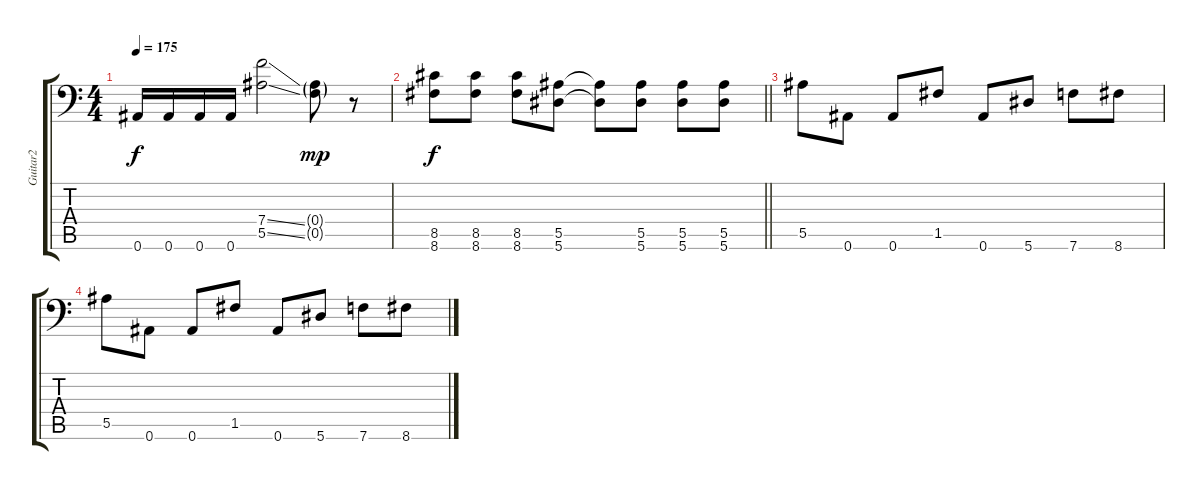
\track ("Guitar2" "Guitar2") {instrument distortionguitar}
\staff {score tabs}
\tuning (C4 G3 Eb3 Bb2 F2 Bb1) {hide}
\ts (4 4)
\tempo 175
\clef f4
\ks c
0.6.16{dy f} 0.6.16 0.6.16 0.6.16 (7.4{ss} 5.5{ss}).2 (0.4{g} 0.5{g}).8{dy mp} r.8 |
\barLineRight lightlight
(8.5 8.6).8{dy f} (8.5 8.6).8 (8.5 8.6).8 (5.5 5.6).8 (5.5{t} 5.6{t}).8 (5.5 5.6).8 (5.5 5.6).8 (5.5 5.6).8 |
5.5.8 0.6.8 0.6.8 1.5.8 0.6.8 5.6.8 7.6.8 8.6.8 |
5.5.8 0.6.8 0.6.8 1.5.8 0.6.8 5.6.8 7.6.8 8.6.8
